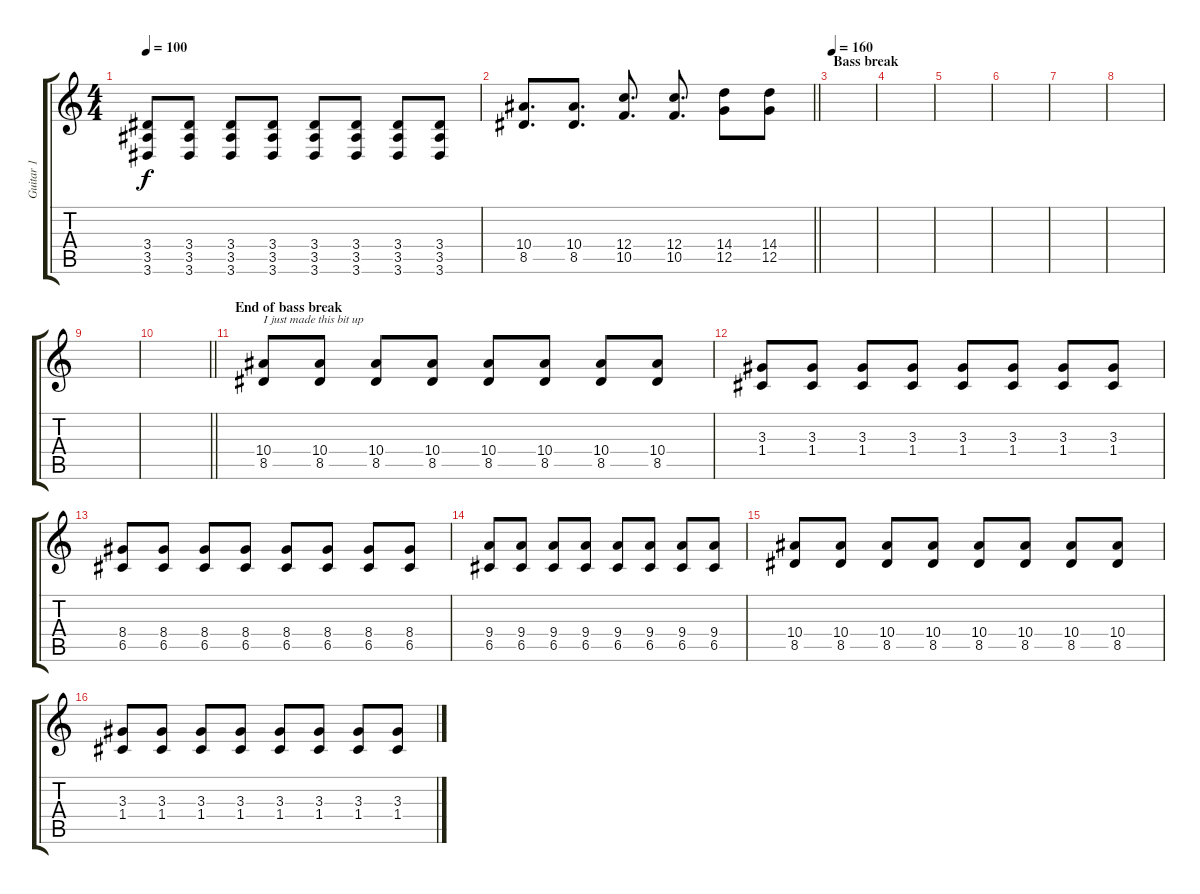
\track ("Guitar 1" "Guitar 1") {instrument distortionguitar}
\staff {score tabs}
\tuning (D4 A3 F3 C3 G2 C2) {hide}
\ts (4 4)
\tempo 100
\clef g2
\ks c
(3.4 3.5 3.6).8{dy f} (3.4 3.5 3.6).8 (3.4 3.5 3.6).8 (3.4 3.5 3.6).8 (3.4 3.5 3.6).8 (3.4 3.5 3.6).8 (3.4 3.5 3.6).8 (3.4 3.5 3.6).8 |
\barLineRight lightlight
(10.4 8.5).8{d} (10.4 8.5).8{d} (12.4 10.5).8{d} (12.4 10.5).8{d} (14.4 12.5).8 (14.4 12.5).8 |
\section ("" "Bass break")
\tempo 160
|
|
|
|
|
|
|
\barLineRight lightlight
|
\section ("" "End of bass break")
(10.4 8.5).8{txt "I just made this bit up"} (10.4 8.5).8 (10.4 8.5).8 (10.4 8.5).8 (10.4 8.5).8 (10.4 8.5).8 (10.4 8.5).8 (10.4 8.5).8 |
(3.3 1.4).8 (3.3 1.4).8 (3.3 1.4).8 (3.3 1.4).8 (3.3 1.4).8 (3.3 1.4).8 (3.3 1.4).8 (3.3 1.4).8 |
(8.4 6.5).8 (8.4 6.5).8 (8.4 6.5).8 (8.4 6.5).8 (8.4 6.5).8 (8.4 6.5).8 (8.4 6.5).8 (8.4 6.5).8 |
(9.4 6.5).8 (9.4 6.5).8 (9.4 6.5).8 (9.4 6.5).8 (9.4 6.5).8 (9.4 6.5).8 (9.4 6.5).8 (9.4 6.5).8 |
(10.4 8.5).8 (10.4 8.5).8 (10.4 8.5).8 (10.4 8.5).8 (10.4 8.5).8 (10.4 8.5).8 (10.4 8.5).8 (10.4 8.5).8 |
(3.3 1.4).8 (3.3 1.4).8 (3.3 1.4).8 (3.3 1.4).8 (3.3 1.4).8 (3.3 1.4).8 (3.3 1.4).8 (3.3 1.4).8
